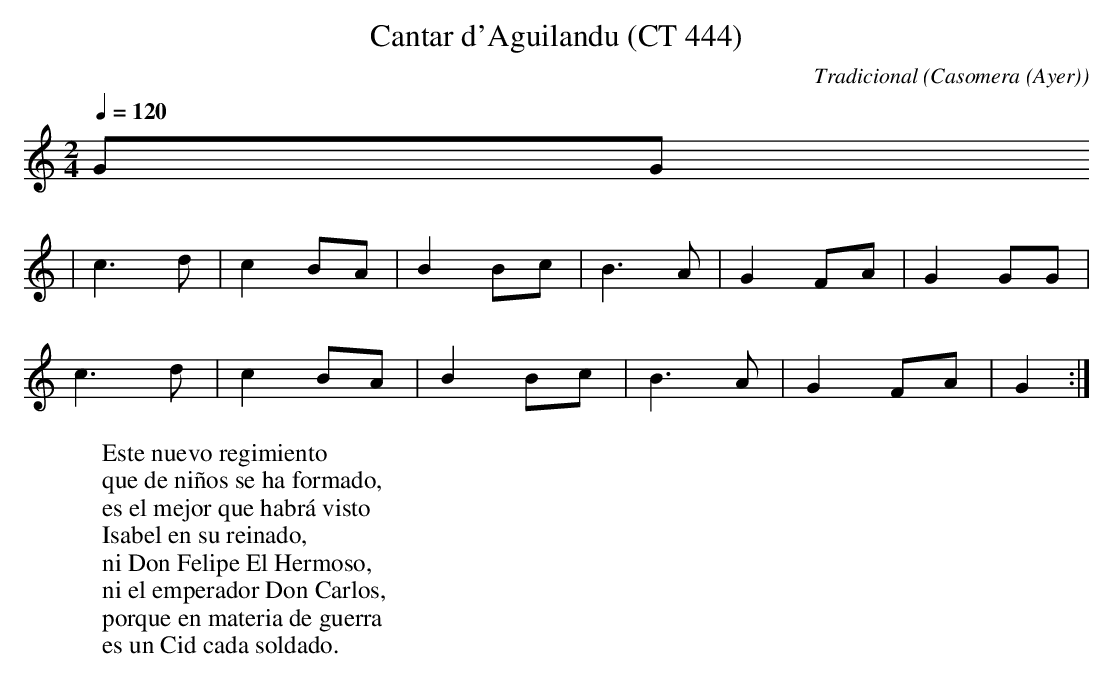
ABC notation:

X:1
T:Cantar d'Aguilandu (CT 444)
C:Tradicional
O:Casomera (Ayer)
M:2/4
L:1/8
Q:1/4=120
K:C
GG
|c3 d|c2 BA|B2 Bc|B3 A|G2 FA|G2 GG|
c3 d|c2 BA|B2 Bc|B3 A|G2 FA|G2 :|
W:Este nuevo regimiento
W:que de niños se ha formado,
W:es el mejor que habrá visto
W:Isabel en su reinado,
W:ni Don Felipe El Hermoso,
W:ni el emperador Don Carlos,
W:porque en materia de guerra
W:es un Cid cada soldado.
W:
